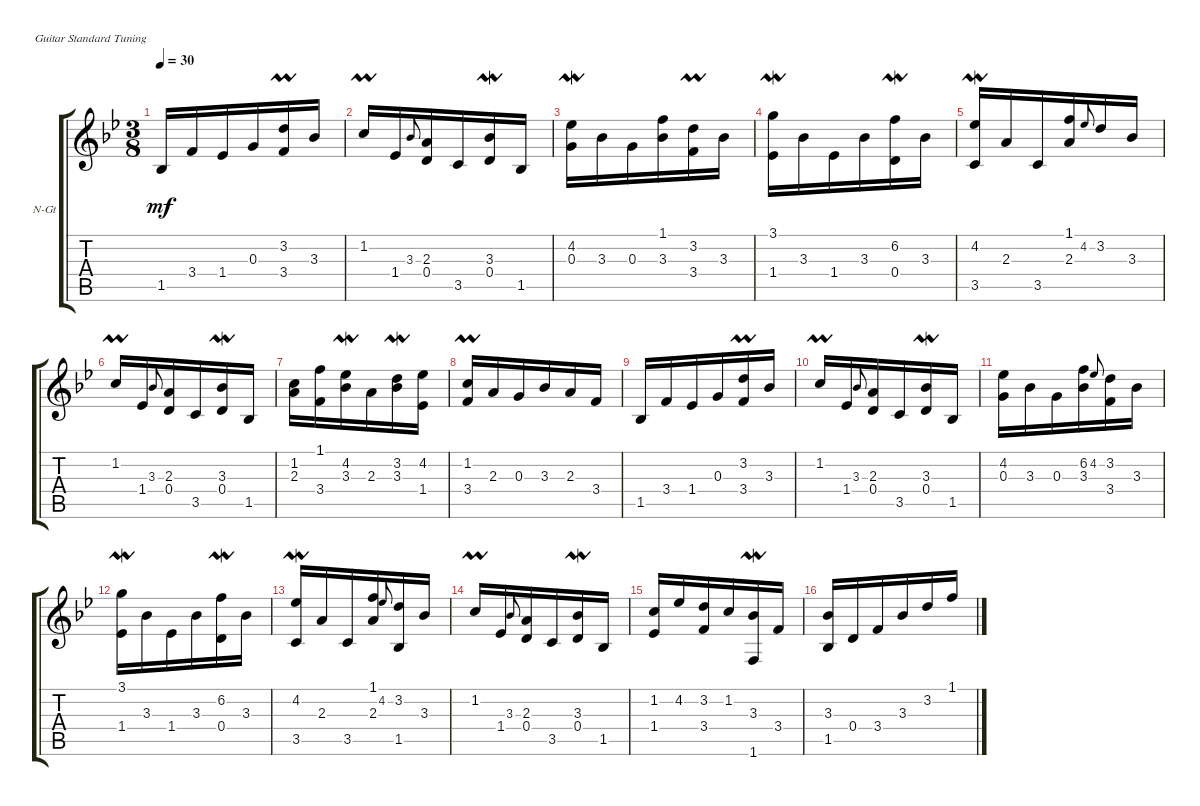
\defaultSystemsLayout 4
\bracketExtendMode groupsimilarinstruments
\firstSystemTrackNameOrientation horizontal
\otherSystemsTrackNameOrientation horizontal
\track ("Nylon Guitar" "N-Gt") {instrument acousticguitarnylon}
\staff {score tabs}
\tuning (E4 B3 G3 D3 A2 E2)
\ts (3 8)
\tempo 30
\clef g2
\ks bb
1.5.16{dy mf instrument acousticguitarnylon} 3.4.16 1.4.16 0.3.16 (3.2{umordent} 3.4).16 3.3.16 |
1.2{umordent}.16 1.4.16 3.3.8{gr onbeat} (2.3 0.4).16 3.5.16 (3.3{lmordent} 0.4).16 1.5.16 |
(4.2{lmordent} 0.3).16 3.3.16 0.3.16 (3.3 1.1).16 (3.2{umordent} 3.4).16 3.3.16 |
(3.1{lmordent} 1.4).16 3.3.16 1.4.16 3.3.16 (0.4 6.2{lmordent}).16 3.3.16 |
(4.2{lmordent} 3.5).16 2.3.16 3.5.16 (2.3 1.1).16 4.2.8{gr onbeat} 3.2.16 3.3.16 |
1.2{umordent}.16 1.4.16 3.3.8{gr onbeat} (2.3 0.4).16 3.5.16 (3.3{lmordent} 0.4).16 1.5.16 |
(1.2 2.3).16 (1.1 3.4).16 (4.2{lmordent} 3.3).16 2.3.16 (3.2{lmordent} 3.3).16 (4.2 1.4).16 |
(1.2{umordent} 3.4).16 2.3.16 0.3.16 3.3.16 2.3.16 3.4.16 |
1.5.16 3.4.16 1.4.16 0.3.16 (3.4 3.2{umordent}).16 3.3.16 |
1.2{umordent}.16 1.4.16 3.3.8{gr onbeat} (2.3 0.4).16 3.5.16 (0.4 3.3{lmordent}).16 1.5.16 |
(4.2 0.3).16 3.3.16 0.3.16 (6.2 3.3).16 4.2.8{gr onbeat} (3.2 3.4).16 3.3.16 |
(3.1{lmordent} 1.4).16 3.3.16 1.4.16 3.3.16 (0.4 6.2{lmordent}).16 3.3.16 |
(4.2{lmordent} 3.5).16 2.3.16 3.5.16 (2.3 1.1).16 4.2.8{gr onbeat} (3.2 1.5).16 3.3.16 |
1.2{umordent}.16 1.4.16 3.3.8{gr onbeat} (2.3 0.4).16 3.5.16 (0.4 3.3{lmordent}).16 1.5.16 |
(1.2 1.4).16 4.2.16 (3.2 3.4).16 1.2.16 (3.3{lmordent} 1.6).16 3.4.16 |
(1.5 3.3).16 0.4.16 3.4.16 3.3.16 3.2.16 1.1.16
